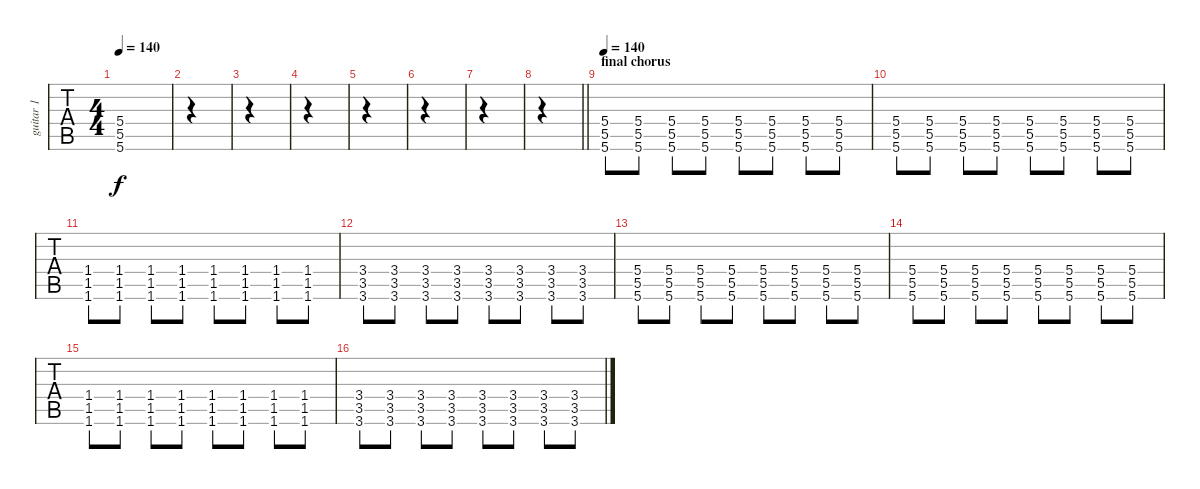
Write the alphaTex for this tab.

\track ("guitar 1" "guitar 1") {instrument distortionguitar}
\staff {tabs}
\tuning (Db4 Ab3 E3 B2 Gb2 B1) {hide}
\ts (4 4)
\tempo 140
\clef g2
\ks c
(5.4 5.5 5.6).1{dy f} |
|
|
|
|
|
|
\barLineRight lightlight
|
\section ("" "final chorus")
\tempo 140
(5.4 5.5 5.6).8 (5.4 5.5 5.6).8 (5.4 5.5 5.6).8 (5.4 5.5 5.6).8 (5.4 5.5 5.6).8 (5.4 5.5 5.6).8 (5.4 5.5 5.6).8 (5.4 5.5 5.6).8 |
(5.4 5.5 5.6).8 (5.4 5.5 5.6).8 (5.4 5.5 5.6).8 (5.4 5.5 5.6).8 (5.4 5.5 5.6).8 (5.4 5.5 5.6).8 (5.4 5.5 5.6).8 (5.4 5.5 5.6).8 |
(1.4 1.5 1.6).8 (1.4 1.5 1.6).8 (1.4 1.5 1.6).8 (1.4 1.5 1.6).8 (1.4 1.5 1.6).8 (1.4 1.5 1.6).8 (1.4 1.5 1.6).8 (1.4 1.5 1.6).8 |
(3.4 3.5 3.6).8 (3.4 3.5 3.6).8 (3.4 3.5 3.6).8 (3.4 3.5 3.6).8 (3.4 3.5 3.6).8 (3.4 3.5 3.6).8 (3.4 3.5 3.6).8 (3.4 3.5 3.6).8 |
(5.4 5.5 5.6).8 (5.4 5.5 5.6).8 (5.4 5.5 5.6).8 (5.4 5.5 5.6).8 (5.4 5.5 5.6).8 (5.4 5.5 5.6).8 (5.4 5.5 5.6).8 (5.4 5.5 5.6).8 |
(5.4 5.5 5.6).8 (5.4 5.5 5.6).8 (5.4 5.5 5.6).8 (5.4 5.5 5.6).8 (5.4 5.5 5.6).8 (5.4 5.5 5.6).8 (5.4 5.5 5.6).8 (5.4 5.5 5.6).8 |
(1.4 1.5 1.6).8 (1.4 1.5 1.6).8 (1.4 1.5 1.6).8 (1.4 1.5 1.6).8 (1.4 1.5 1.6).8 (1.4 1.5 1.6).8 (1.4 1.5 1.6).8 (1.4 1.5 1.6).8 |
(3.4 3.5 3.6).8 (3.4 3.5 3.6).8 (3.4 3.5 3.6).8 (3.4 3.5 3.6).8 (3.4 3.5 3.6).8 (3.4 3.5 3.6).8 (3.4 3.5 3.6).8 (3.4 3.5 3.6).8
